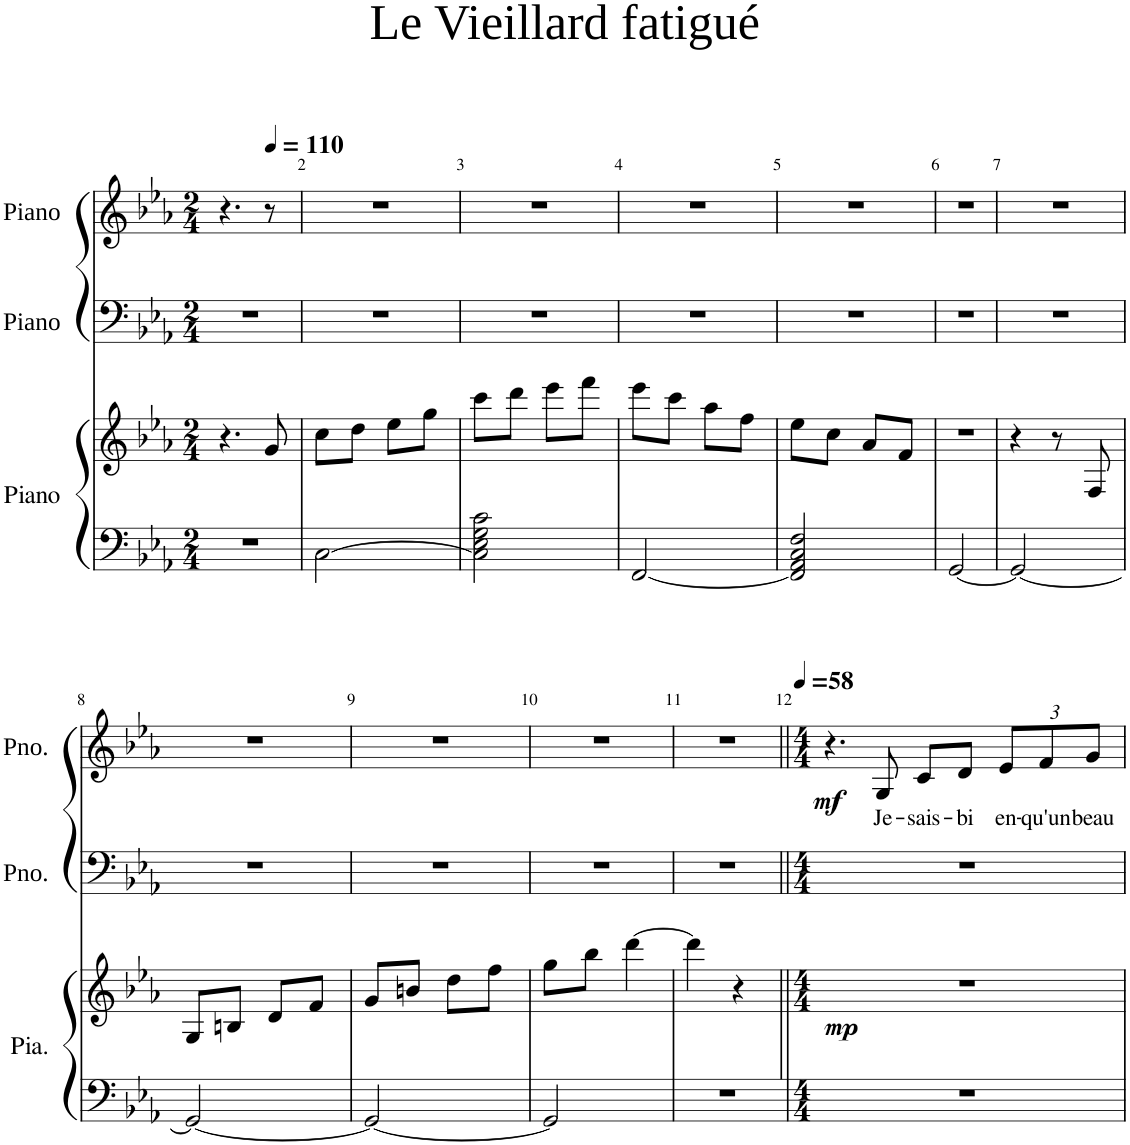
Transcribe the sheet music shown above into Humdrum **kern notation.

**kern	**kern	**dynam	**kern	**kern	**text	**dynam
*part3	*part3	*part3	*part2	*part1	*part1	*part1
*staff4	*staff3	*staff3/4	*staff2	*staff1	*staff1	*staff1
*I"Piano	*	*	*I"Piano	*I"Piano	*	*
*I'Pia.	*	*	*I'Pno.	*I'Pno.	*	*
*clefF4	*clefG2	*	*clefF4	*clefG2	*	*
*k[b-e-a-]	*k[b-e-a-]	*	*k[b-e-a-]	*k[b-e-a-]	*	*
*M2/4	*M2/4	*	*M2/4	*M2/4	*	*
=1	=1	=1	=1	=1	=1	=1
2r	4.r	.	2r	4.r	.	.
*	*	*	*	*MM110	*	*
.	8g/	.	.	8r	.	.
=2	=2	=2	=2	=2	=2	=2
[2C\	8cc\L	.	2r	2r	.	.
.	8dd\J	.	.	.	.	.
.	8ee-\L	.	.	.	.	.
.	8gg\J	.	.	.	.	.
=3	=3	=3	=3	=3	=3	=3
2C\] 2E-\ 2G\ 2c\	8ccc\L	.	2r	2r	.	.
.	8ddd\J	.	.	.	.	.
.	8eee-\L	.	.	.	.	.
.	8fff\J	.	.	.	.	.
=4	=4	=4	=4	=4	=4	=4
[2FF/	8eee-\L	.	2r	2r	.	.
.	8ccc\J	.	.	.	.	.
.	8aa-\L	.	.	.	.	.
.	8ff\J	.	.	.	.	.
=5	=5	=5	=5	=5	=5	=5
2FF/] 2AA-/ 2C/ 2F/	8ee-\L	.	2r	2r	.	.
.	8cc\J	.	.	.	.	.
.	8a-/L	.	.	.	.	.
.	8f/J	.	.	.	.	.
=6	=6	=6	=6	=6	=6	=6
[2GG/	2r	.	2r	2r	.	.
=7	=7	=7	=7	=7	=7	=7
2GG/_	4r	.	2r	2r	.	.
.	8r	.	.	.	.	.
.	8F/	.	.	.	.	.
!!LO:LB:g=z
=8	=8	=8	=8	=8	=8	=8
2GG/_	8G/L	.	2r	2r	.	.
.	8Bn/J	.	.	.	.	.
.	8d/L	.	.	.	.	.
.	8f/J	.	.	.	.	.
=9	=9	=9	=9	=9	=9	=9
2GG/_	8g/L	.	2r	2r	.	.
.	8bn/J	.	.	.	.	.
.	8dd\L	.	.	.	.	.
.	8ff\J	.	.	.	.	.
=10	=10	=10	=10	=10	=10	=10
2GG/]	8gg\L	.	2r	2r	.	.
.	8bb-\J	.	.	.	.	.
.	[4ddd\	.	.	.	.	.
=11	=11	=11	=11	=11	=11	=11
2r	4ddd\]	.	2r	2r	.	.
.	4r	.	.	.	.	.
=12||	=12||	=12||	=12||	=12||	=12||	=12||
*M4/4	*M4/4	*	*M4/4	*M4/4	*	*
*	*	*	*	*MM58	*	*
!	!	!LO:DY:b	!	!	!	!LO:DY:b
1r	1r	mp	1r	4.r	.	mf
!	!	!	!	!	!LO:LY:b	!
.	.	.	.	8G/	Je-	.
!	!	!	!	!	!LO:LY:b	!
.	.	.	.	8c/L	-sais-	.
!	!	!	!	!	!LO:LY:b	!
.	.	.	.	8d/J	-bi	.
*	*	*	*	*Xbrackettup	*	*
!	!	!	!	!	!LO:LY:b	!
.	.	.	.	12e-/L	-en-	.
!	!	!	!	!	!LO:LY:b	!
.	.	.	.	12f/	-qu'un	.
!	!	!	!	!	!LO:LY:b	!
.	.	.	.	12g/J	-beau	.
=	=	=	=	=	=	=
*-	*-	*-	*-	*-	*-	*-
